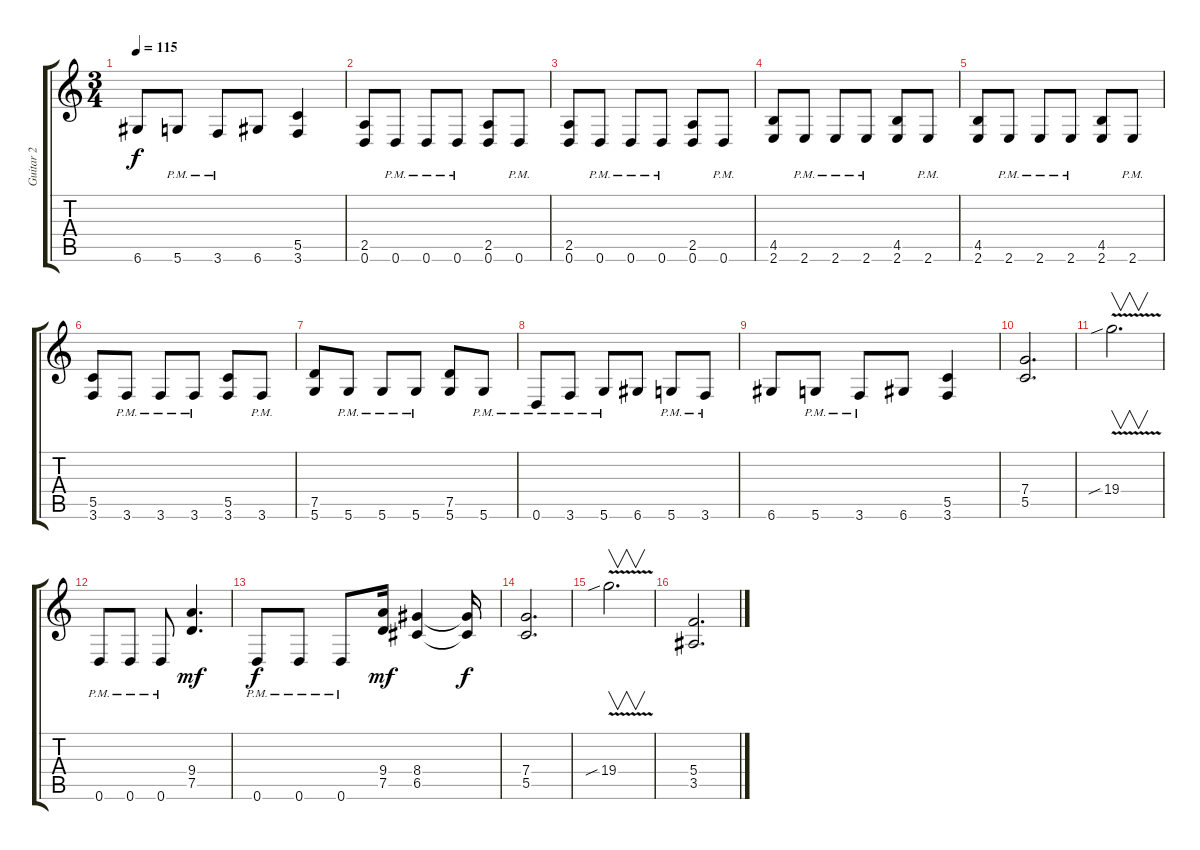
\track ("Guitar 2" "Guitar 2") {instrument distortionguitar}
\staff {score tabs}
\tuning (D4 A3 F3 C3 G2 D2) {hide}
\ts (3 4)
\tempo 115
\clef g2
\ks c
6.6.8{dy f} 5.6{pm}.8 3.6{pm}.8 6.6.8 (5.5 3.6).4 |
(2.5 0.6).8 0.6{pm}.8 0.6{pm}.8 0.6{pm}.8 (2.5 0.6).8 0.6{pm}.8 |
(2.5 0.6).8 0.6{pm}.8 0.6{pm}.8 0.6{pm}.8 (2.5 0.6).8 0.6{pm}.8 |
(4.5 2.6).8 2.6{pm}.8 2.6{pm}.8 2.6{pm}.8 (4.5 2.6).8 2.6{pm}.8 |
(4.5 2.6).8 2.6{pm}.8 2.6{pm}.8 2.6{pm}.8 (4.5 2.6).8 2.6{pm}.8 |
(5.5 3.6).8 3.6{pm}.8 3.6{pm}.8 3.6{pm}.8 (5.5 3.6).8 3.6{pm}.8 |
(7.5 5.6).8 5.6{pm}.8 5.6{pm}.8 5.6{pm}.8 (7.5 5.6).8 5.6{pm}.8 |
0.6{pm}.8 3.6{pm}.8 5.6{pm}.8 6.6.8 5.6{pm}.8 3.6{pm}.8 |
6.6.8 5.6{pm}.8 3.6{pm}.8 6.6.8 (5.5 3.6).4 |
(7.4 5.5).2{d volume 14} |
19.4{v sib}.2{v d} |
0.6{pm}.8 0.6{pm}.8 0.6{pm}.8 (9.4 7.5).4{d dy mf} |
0.6{pm}.8{dy f} 0.6{pm}.8 0.6{pm}.8 (9.4 7.5).16{dy mf} (8.4 6.5).4 (8.4{t} 6.5{t}).16{dy f} |
(7.4 5.5).2{d} |
19.4{v sib}.2{v d} |
(5.4 3.5).2{d}
